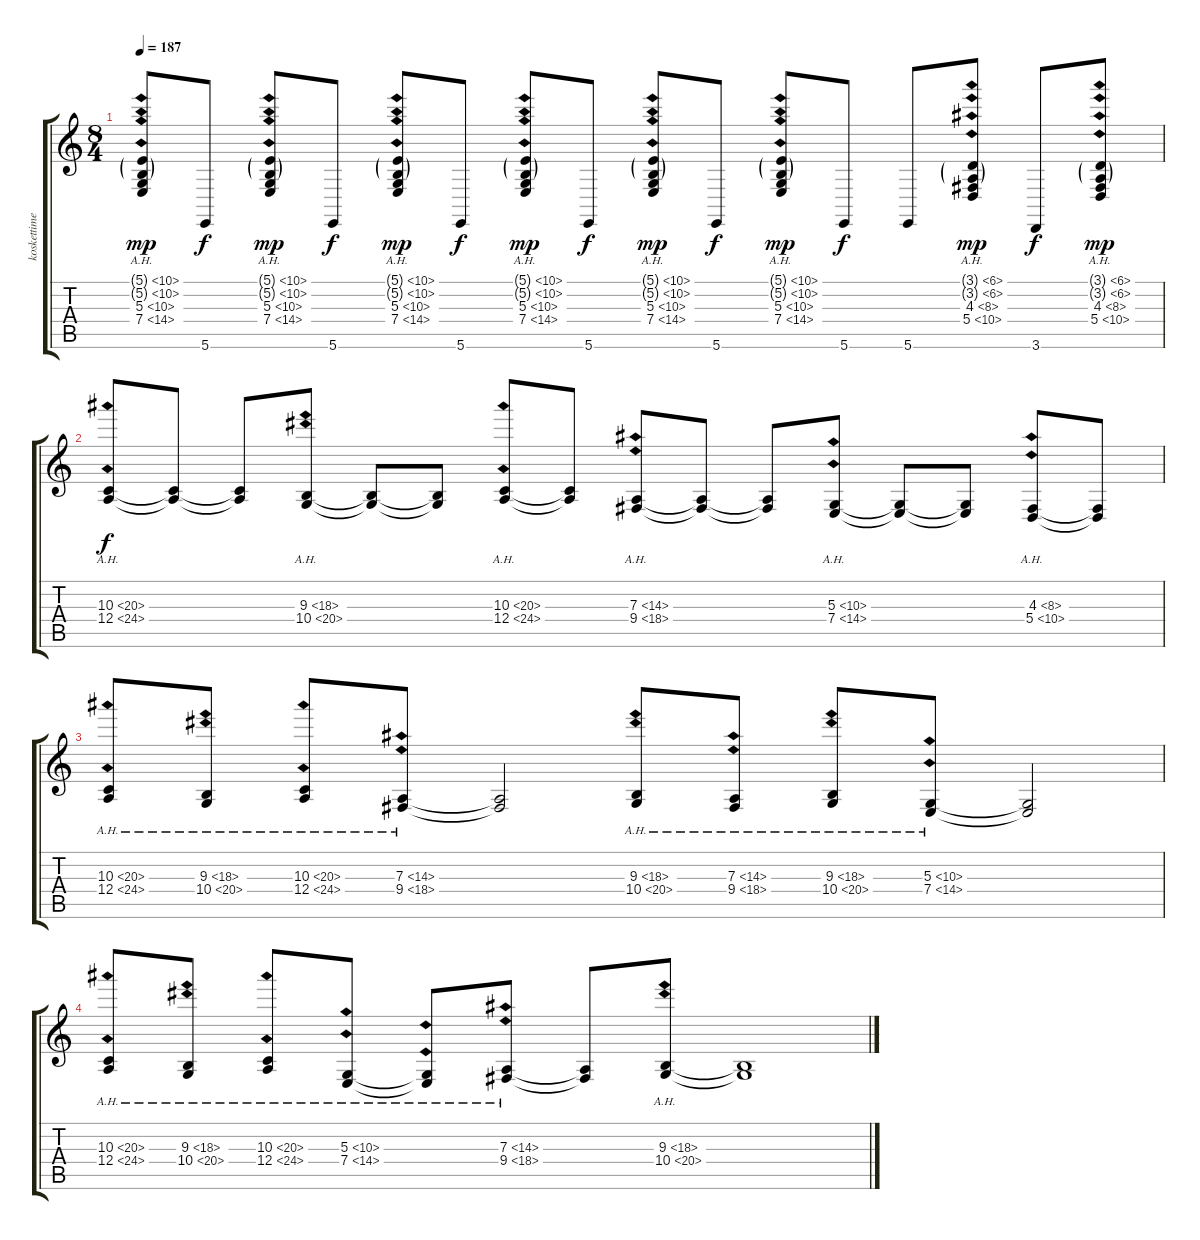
\track ("koskettimet 1" "koskettime") {instrument stringensemble1}
\staff {score tabs}
\tuning (B3 Gb3 D3 A2 E2 B1) {hide}
\ts (8 4)
\tempo 187
\clef g2
\ks c
(5.1{ah 5 g} 5.2{ah 5 g} 5.3{ah 5} 7.4{ah 7}).8{dy mp} 5.6.8{dy f} (5.1{ah 5 g} 5.2{ah 5 g} 5.3{ah 5} 7.4{ah 7}).8{dy mp} 5.6.8{dy f} (5.1{ah 5 g} 5.2{ah 5 g} 5.3{ah 5} 7.4{ah 7}).8{dy mp} 5.6.8{dy f} (5.1{ah 5 g} 5.2{ah 5 g} 5.3{ah 5} 7.4{ah 7}).8{dy mp} 5.6.8{dy f} (5.1{ah 5 g} 5.2{ah 5 g} 5.3{ah 5} 7.4{ah 7}).8{dy mp} 5.6.8{dy f} (5.1{ah 5 g} 5.2{ah 5 g} 5.3{ah 5} 7.4{ah 7}).8{dy mp} 5.6.8{dy f} 5.6.8 (3.1{ah 3 g} 3.2{ah 3 g} 4.3{ah 4} 5.4{ah 5}).8{dy mp} 3.6.8{dy f} (3.1{ah 3 g} 3.2{ah 3 g} 4.3{ah 4} 5.4{ah 5}).8{dy mp} |
(10.3{ah 10} 12.4{ah 12}).8{dy f} (10.3{t} 12.4{t}).8 (10.3{t} 12.4{t}).8 (9.3{ah 9} 10.4{ah 10}).8 (9.3{t} 10.4{t}).8 (9.3{t} 10.4{t}).8 (10.3{ah 10} 12.4{ah 12}).8 (10.3{t} 12.4{t}).8 (7.3{ah 7} 9.4{ah 9}).8 (7.3{t} 9.4{t}).8 (7.3{t} 9.4{t}).8 (5.3{ah 5} 7.4{ah 7}).8 (5.3{t} 7.4{t}).8 (5.3{t} 7.4{t}).8 (4.3{ah 4} 5.4{ah 5}).8 (4.3{t} 5.4{t}).8 |
(10.3{ah 10} 12.4{ah 12}).8 (9.3{ah 9} 10.4{ah 10}).8 (10.3{ah 10} 12.4{ah 12}).8 (7.3{ah 7} 9.4{ah 9}).8 (7.3{t} 9.4{t}).2 (9.3{ah 9} 10.4{ah 10}).8 (7.3{ah 7} 9.4{ah 9}).8 (9.3{ah 9} 10.4{ah 10}).8 (5.3{ah 5} 7.4{ah 7}).8 (5.3{t} 7.4{t}).2 |
(10.3{ah 10} 12.4{ah 12}).8 (9.3{ah 9} 10.4{ah 10}).8 (10.3{ah 10} 12.4{ah 12}).8 (5.3{ah 5} 7.4{ah 7}).8 (5.3{ah 7 t} 7.4{ah 12 t}).8 (7.3{ah 7} 9.4{ah 9}).8 (7.3{t} 9.4{t}).8 (9.3{ah 9} 10.4{ah 10}).8 (9.3{t} 10.4{t}).1
